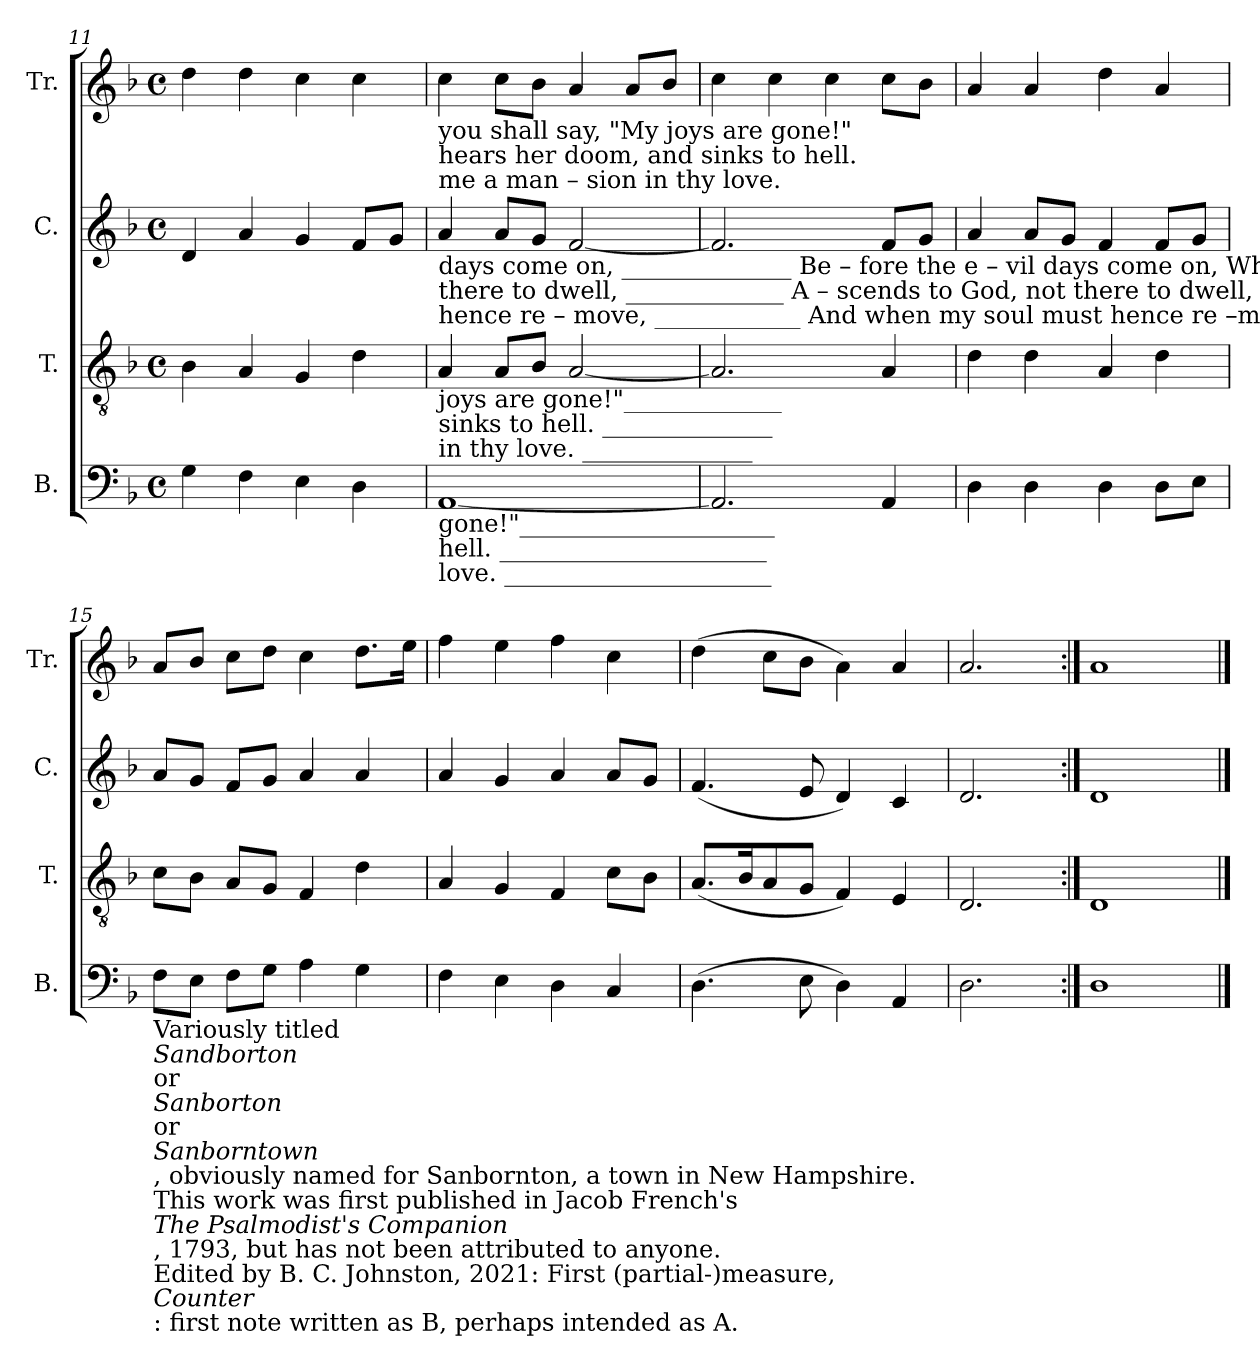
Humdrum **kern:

**kern	**kern	**kern	**kern
*part4	*part3	*part2	*part1
*staff4	*staff3	*staff2	*staff1
*I"B.	*I"T.	*I"C.	*I"Tr.
*I'B.	*I'T.	*I'C.	*I'Tr.
*clefF4	*clefGv2	*clefG2	*clefG2
*k[b-]	*k[b-]	*k[b-]	*k[b-]
*M4/4	*M4/4	*M4/4	*M4/4
*met(c)	*met(c)	*met(c)	*met(c)
=11	=11	=11	=11
4G!\	4B-!\	4d!/	4dd!\
4F!\	4A!/	4a!/	4dd!\
4E!\	4G!/	4g!/	4cc!\
4D!\	4d!\	8f!/L	4cc!\
.	.	8g!/J	.
!!LO:LB:g=z
=12	=12	=12	=12
!	!	!	!LO:TX:b:t=you     shall   say,    "My  joys  are gone!"
!	!	!	!LO:TX:b:t=hears  her  doom,    and sinks to  hell.
!	!	!	!LO:TX:b:t=me      a       man – sion    in   thy love.
!	!	!LO:TX:b:t=days  come  on, ______________      Be    –   fore    the      e   –   vil           days       come   on,    When    you   shall  say,  "My       joys ___________  are     gone!"	!
!	!	!LO:TX:b:t=there  to     dwell, _____________       A  – scends    to     God,    not         there       to    dwell,     But      hears her doom,  and     sinks ___________ to        hell.	!
!	!	!LO:TX:b:t=hence re  – move, ____________       And     when   my    soul   must      hence      re –move,     Give      me     a      man sion        in _____________ thy     love.	!
!	!LO:TX:b:t=joys  are     gone!"_____________	!	!
!	!LO:TX:b:t=sinks  to      hell.  ______________	!	!
!	!LO:TX:b:t=in     thy     love. ______________	!	!
!LO:TX:b:t=gone!"_____________________	!	!	!
!LO:TX:b:t=hell.  ______________________	!	!	!
!LO:TX:b:t=love. ______________________	!	!	!
[1AA!	4A!/	4a!/	4cc!\
.	8A!/L	8a!/L	8cc!\L
.	8B-!/J	8g!/J	8b-!\J
.	[2A!/	[2f!/	4a!/
.	.	.	8a!/L
.	.	.	8b-!/J
=13	=13	=13	=13
2.AA!/]	2.A!/]	2.f!/]	4cc!\
.	.	.	4cc!\
.	.	.	4cc!\
4AA!/	4A!/	8f!/L	8cc!\L
.	.	8g!/J	8b-!\J
=14	=14	=14	=14
4D!\	4d!\	4a!/	4a!/
4D!\	4d!\	8a!/L	4a!/
.	.	8g!/J	.
4D!\	4A!/	4f!/	4dd!\
8D!\L	4d!\	8f!/L	4a!/
8E!\J	.	8g!/J	.
=15	=15	=15	=15
!LO:TX:b:t=Variously titled	!	!	!
!LO:TX:b:i:t=Sandborton	!	!	!
!LO:TX:b:t=or	!	!	!
!LO:TX:b:i:t=Sanborton	!	!	!
!LO:TX:b:t=or	!	!	!
!LO:TX:b:i:t=Sanborntown	!	!	!
!LO:TX:b:t=, obviously named for Sanbornton, a town in New Hampshire.	!	!	!
!LO:TX:b:t=This work was first published in Jacob French's	!	!	!
!LO:TX:b:i:t=The Psalmodist's Companion	!	!	!
!LO:TX:b:t=, 1793, but has not been attributed to anyone.	!	!	!
!LO:TX:b:t=Edited by B. C. Johnston, 2021&colon; First (partial-)measure,	!	!	!
!LO:TX:b:i:t=Counter	!	!	!
!LO:TX:b:t=&colon; first note written as B, perhaps intended as A.	!	!	!
8F!\L	8c!\L	8a!/L	8a!/L
8E!\J	8B-!\J	8g!/J	8b-!/J
8F!\L	8A!/L	8f!/L	8cc!\L
8G!\J	8G!/J	8g!/J	8dd!\J
4A!\	4F!/	4a!/	4cc!\
4G!\	4d!\	4a!/	8.dd!\L
.	.	.	16ee!\Jk
=16	=16	=16	=16
4F!\	4A!/	4a!/	4ff!\
4E!\	4G!/	4g!/	4ee!\
4D!\	4F!/	4a!/	4ff!\
4C!/	8c!\L	8a!/L	4cc!\
.	8B-!\J	8g!/J	.
=17	=17	=17	=17
(>4.D!\	(<8.A!/L	(<4.f!/	(>4dd!\
.	16B-!/K	.	.
.	8A!/	.	8cc!\L
8E!\	8G!/J	8e!/	8b-!\J
4D!\)	4F!/)	4d!/)	4a!\)
4AA!/	4E!/	4c!/	4a!/
=18	=18	=18	=18
2.D!\	2.D!/	2.d!/	2.a!/
=19:|!	=19:|!	=19:|!	=19:|!
1D!	1D!	1d!	1a!
==	==	==	==
*-	*-	*-	*-
